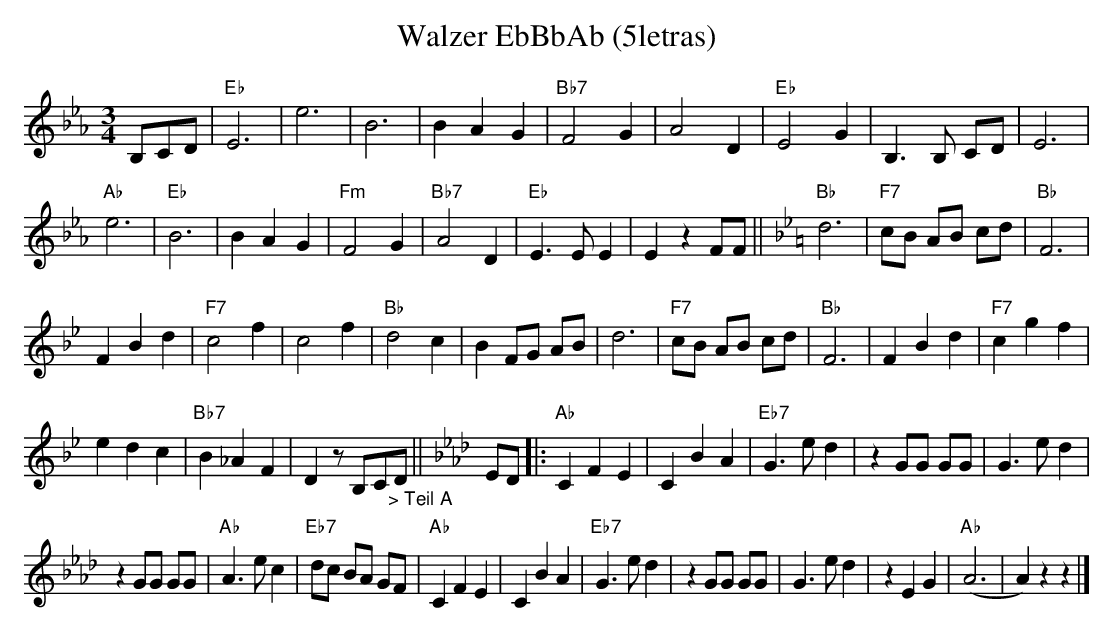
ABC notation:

X:1
T:Walzer EbBbAb (5letras)
M:3/4
L:1/4
K:Ebmaj%%MIDI gchordon
B,/2C/2D/2 | "Eb"E3 | e3 | B3 | BAG | "Bb7"F2G | A2D | "Eb"E2G | B,>B, C/2D/2 | E3 |
"Ab"e3 | "Eb"B3 | BAG | "Fm"F2G | "Bb7"A2D | "Eb"E>EE | EzF/2F/2 || [K:Bbmaj] "Bb"d3 | "F7"c/2B/2 A/2B/2 c/2d/2 | "Bb"F3 |
FBd | "F7"c2f | c2f | "Bb"d2c | B F/2G/2 A/2B/2 | d3 | "F7"c/2B/2 A/2B/2 c/2d/2 | "Bb"F3 | FBd | "F7"cgf |
edc | "Bb7"B_AF | Dz/2 B,/2C/2"_> Teil A"D/2 || [K:Abmaj] E/2D/2 |: "Ab"CFE | CBA | "Eb7"G>ed | zG/2G/2 G/2G/2 | G>ed |
zG/2G/2 G/2G/2 | "Ab"A>ec | "Eb7"d/2c/2 B/2A/2 G/2F/2 | "Ab"CFE | CBA | "Eb7"G>ed | zG/2G/2 G/2G/2 | G>ed | zEG | "Ab"(A3 | A)zz |]
